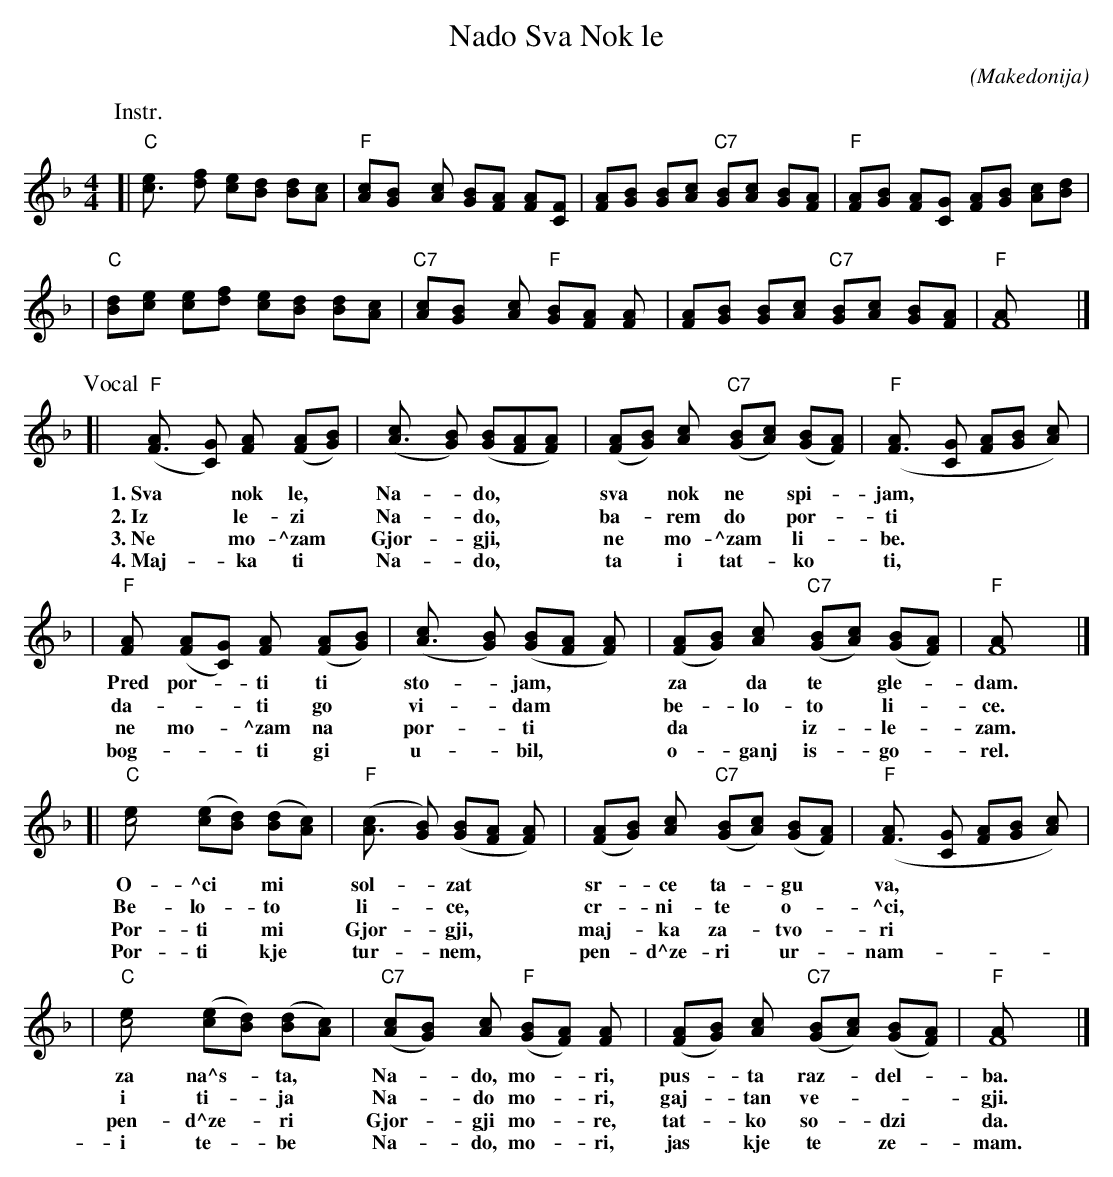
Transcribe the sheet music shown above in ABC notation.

X:1
T: Sva Nok le, Nado
C:
O: Makedonija
M: 4/4
L: 1/8
K: F
P: Instr.
[| "C"[c3e] [df] [ce][Bd] [Bd][Ac] | "F"[Ac][G2B] [Ac] [GB][FA] [FA][FC] \
| [FA][GB] [GB][Ac] "C7"[GB][Ac] [GB][FA] | "F"[FA][GB] [FA][CG] [FA][GB] [Ac][Bd] |
| "C"[dB][ce] [ce][df] [ce][Bd] [Bd][Ac] | "C7"[Ac][B2G] [Ac] "F"[GB][FA] [F2A] \
| [FA][GB] [GB][Ac] "C7"[GB][Ac] [GB][FA] | "F"[F8A] |]
P: Vocal
[| "F"([F3A] [GC]) [F2A] ([FA][GB]) | ([A3c] [GB]) ([GB][FA][F2A]) \
w: 1.~Sva*       nok     le,*       Na-*           do,
w: 2.~Iz*        le-     zi*        Na-*           do,
w: 3.~Ne*        mo-    ^zam*       Gjor-*         gji,
w: 4.~Maj-*      ka      ti*        Na-*           do,
| ([FA][GB]) [A2c] "C7"([GB][Ac]) ([GB][FA]) | "F"([F3A] [CG] [FA][GB] [A2c]) |
w: sva* nok   ne*       spi-*      jam,
w: ba-*rem    do*       por-*      ti
w: ne*        mo-      ^zam*       li-*            be.
w: ta*        i         tat-*      ko*             ti,
| "F"[F2A] ([FA][CG]) [F2A] ([FA][GB]) | ([A3c] [GB]) ([GB][FA] [F2A]) \
w: Pred   por-*       ti    ti*         sto-*        jam,
w: da-**              ti    go*         vi-*         dam
w: ne     mo-*       ^zam   na*         por-*        ti
w: bog-**             ti    gi*         u-*          bil,
| ([FA][GB]) [A2c] "C7"([GB][Ac]) ([GB][FA]) | "F"[F8A] |]
w: za*       da        te*        gle-*          dam.
w: be-*      lo-       to*        li-*           ce.
w: da**                iz-*       le-*           zam.
w: o-*       ganj      is-*       go-*           rel.
[| "C"[c4e] ([ce][Bd]) ([Bd][Ac]) | "F"([A3c] [GB]) ([GB][FA] [F2A]) \
w: O-    ^ci*        mi*             sol-*        zat**
w: Be-    lo-*       to*             li-*         ce,
w: Por-   ti*        mi*             Gjor-*       gji,
w: Por-   ti*        kje*            tur-*        nem,
| ([FA][GB]) [A2c] "C7"([GB][Ac]) ([GB][FA]) | "F"([F3A] [CG] [FA][GB] [A2c]) |
w: sr-*      ce         ta-*       gu*             va,
w: cr-*      ni-        te*        o-*            ^ci,
w: maj-*     ka         za-*       tvo-*           ri
w: pen-*     d^ze-      ri*        ur-*            nam-
| "C"[c4e] ([ce][Bd]) ([Bd][Ac]) | "C7"([Ac][B2G]) [Ac] "F"([GB][FA]) [F2A] \
w: za     na^s-*     ta,*             Na-*       do,      mo-*      ri,
w: i      ti-*       ja*              Na-*       do       mo-*      ri,
w: pen-   d^ze-*     ri*              Gjor-*     gji      mo-*      re,
w: i      te-*       be*              Na-*       do,      mo-*      ri,
| ([FA][GB]) [A2c] "C7"([GB][Ac]) ([GB][FA]) | "F"[F8A] |]
w: pus-*     ta         raz-*      del-*          ba.
w: gaj-*     tan        ve-***                    gji.
w: tat-*     ko         so-*       dzi*           da.
w: jas*      kje        te*        ze-*           mam.
